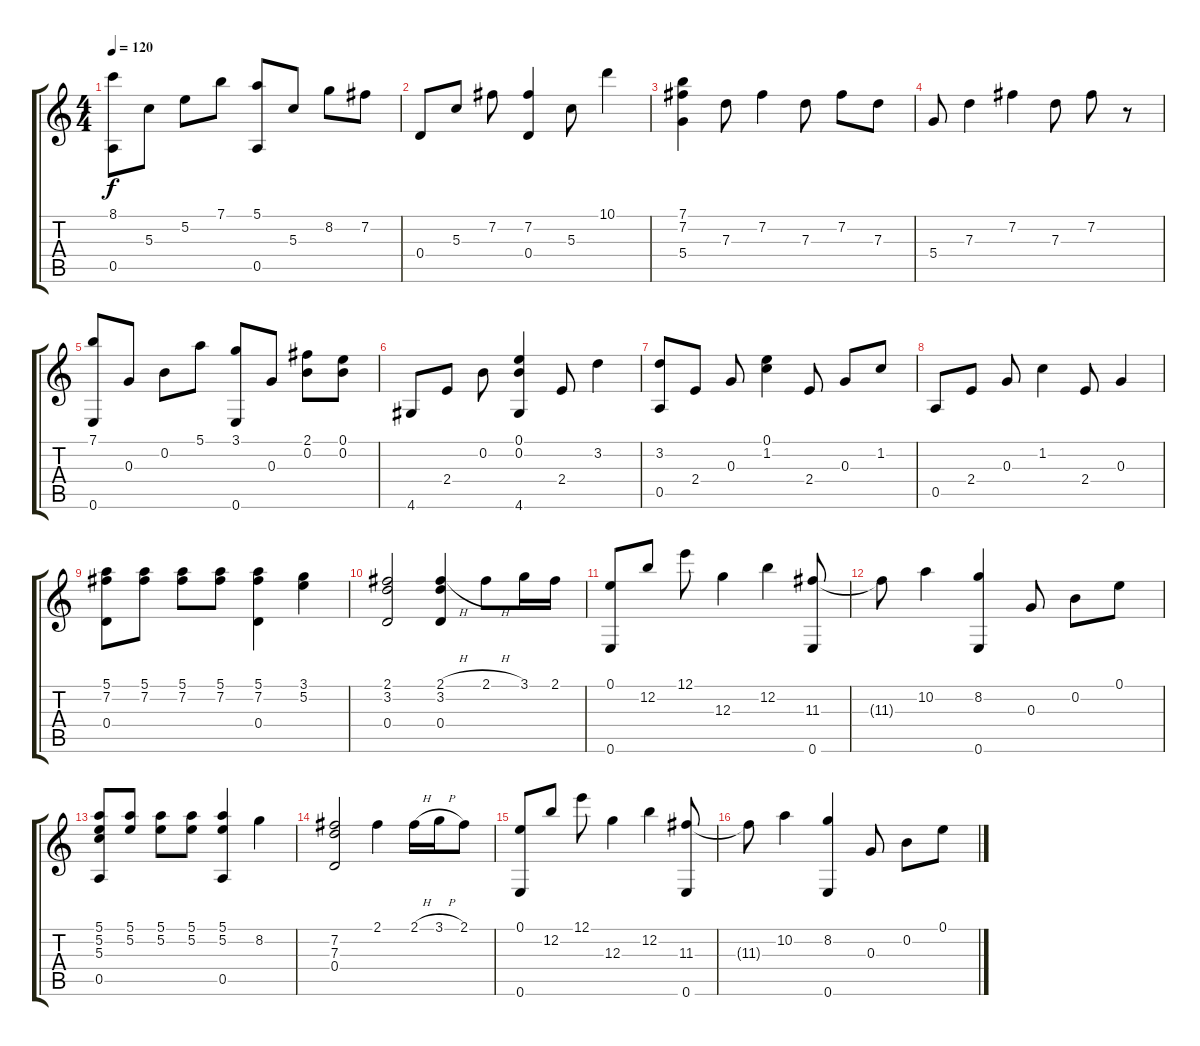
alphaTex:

\track "" {instrument acousticguitarsteel}
\staff {score tabs}
\tuning (E4 B3 G3 D3 A2 E2) {hide}
\ts (4 4)
\tempo 120
\clef g2
\ks c
(8.1 0.5).8{dy f} 5.3.8 5.2.8 7.1.8 (5.1 0.5).8 5.3.8 8.2.8 7.2.8 |
0.4.8 5.3.8 7.2.8 (7.2 0.4).4 5.3.8 10.1.4 |
(7.1 7.2 5.4).4 7.3.8 7.2.4 7.3.8 7.2.8 7.3.8 |
5.4.8 7.3.4 7.2.4 7.3.8 7.2.8 r.8 |
(7.1 0.6).8 0.3.8 0.2.8 5.1.8 (3.1 0.6).8 0.3.8 (2.1 0.2).8 (0.1 0.2).8 |
4.6.8 2.4.8 0.2.8 (0.1 0.2 4.6).4 2.4.8 3.2.4 |
(3.2 0.5).8 2.4.8 0.3.8 (0.1 1.2).4 2.4.8 0.3.8 1.2.8 |
0.5.8 2.4.8 0.3.8 1.2.4 2.4.8 0.3.4 |
(5.1 7.2 0.4).8 (5.1 7.2).8 (5.1 7.2).8 (5.1 7.2).8 (5.1 7.2 0.4).4 (3.1 5.2).4 |
(2.1 3.2 0.4).2 (2.1{h} 3.2 0.4).4 2.1{h}.8 3.1.16 2.1.16 |
(0.1 0.6).8 12.2.8 12.1.8 12.3.4 12.2.4 (11.3 0.6).8 |
11.3{t}.8 10.2.4 (8.2 0.6).4 0.3.8 0.2.8 0.1.8 |
(5.1 5.2 5.3 0.5).8 (5.1 5.2).8 (5.1 5.2).8 (5.1 5.2).8 (5.1 5.2 0.5).4 8.2.4 |
(7.2 7.3 0.4).2 2.1.4 2.1{h}.16 3.1{h}.16 2.1.8 |
(0.1 0.6).8 12.2.8 12.1.8 12.3.4 12.2.4 (11.3 0.6).8 |
11.3{t}.8 10.2.4 (8.2 0.6).4 0.3.8 0.2.8 0.1.8
